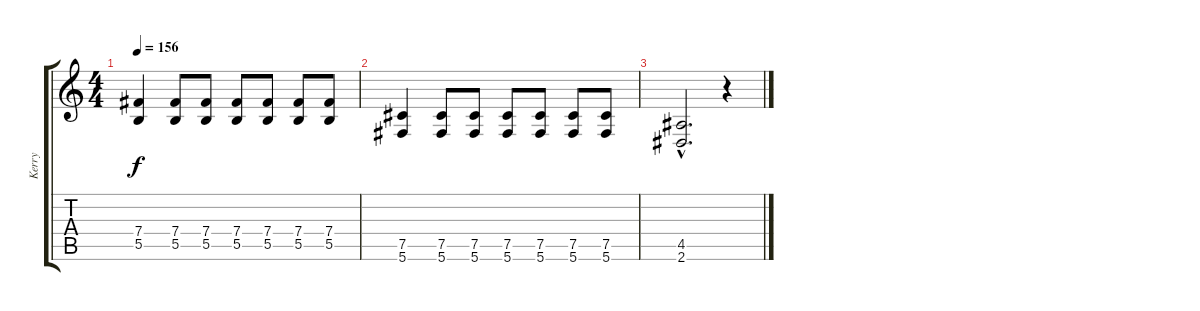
\track ("Kerry" "Kerry") {instrument distortionguitar}
\staff {score tabs}
\tuning (Db4 Ab3 E3 B2 Gb2 Db2) {hide}
\ts (4 4)
\tempo 156
\clef g2
\ks c
(7.4 5.5).4{dy f} (7.4 5.5).8 (7.4 5.5).8 (7.4 5.5).8 (7.4 5.5).8 (7.4 5.5).8 (7.4 5.5).8 |
(7.5 5.6).4 (7.5 5.6).8 (7.5 5.6).8 (7.5 5.6).8 (7.5 5.6).8 (7.5 5.6).8 (7.5 5.6).8 |
(4.5{hac} 2.6{hac}).2{d} r.4
